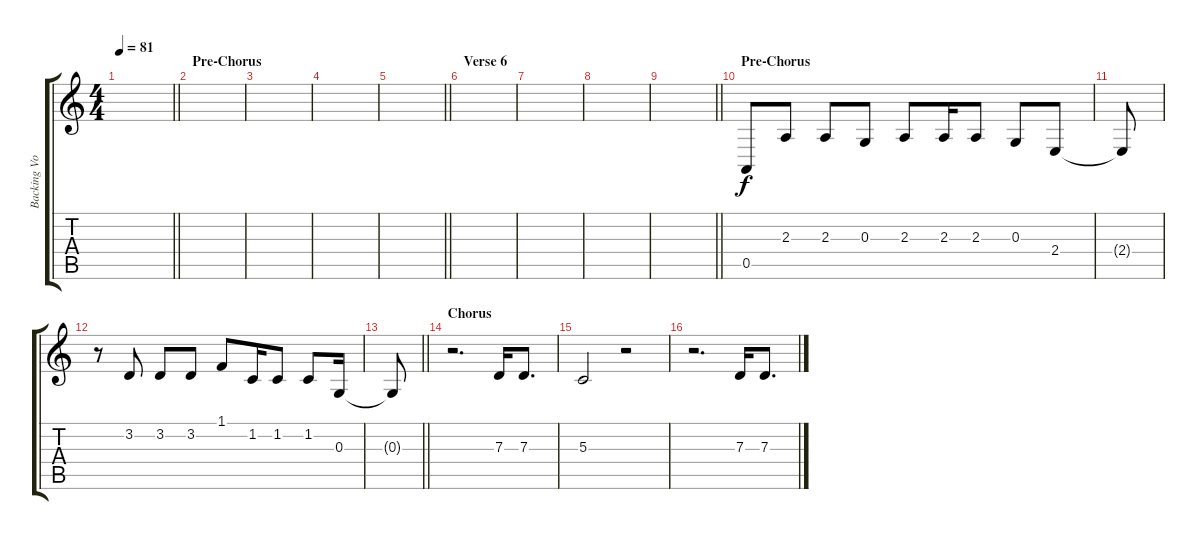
\track ("Backing Vocals" "Backing Vo") {instrument oboe}
\staff {score tabs}
\tuning (E4 B3 G3 D3 A2 E2) {hide}
\ts (4 4)
\tempo 81
\clef g2
\barLineRight lightlight
\ks c
|
\section ("" "Pre-Chorus")
|
|
|
\barLineRight lightlight
|
\section ("" "Verse 6")
|
|
|
\barLineRight lightlight
|
\section ("" "Pre-Chorus")
0.5.8 2.3.8 2.3.8 0.3.8 2.3.8 2.3.16 2.3.8 0.3.8 2.4.8 |
2.4{t}.8 |
r.8 3.2.8 3.2.8 3.2.8 1.1.8 1.2.16 1.2.8 1.2.8 0.3.16 |
\barLineRight lightlight
0.3{t}.8 |
\section ("" "Chorus")
r.2{d} 7.3.16 7.3.8{d} |
5.3.2 r.2 |
r.2{d} 7.3.16 7.3.8{d}
